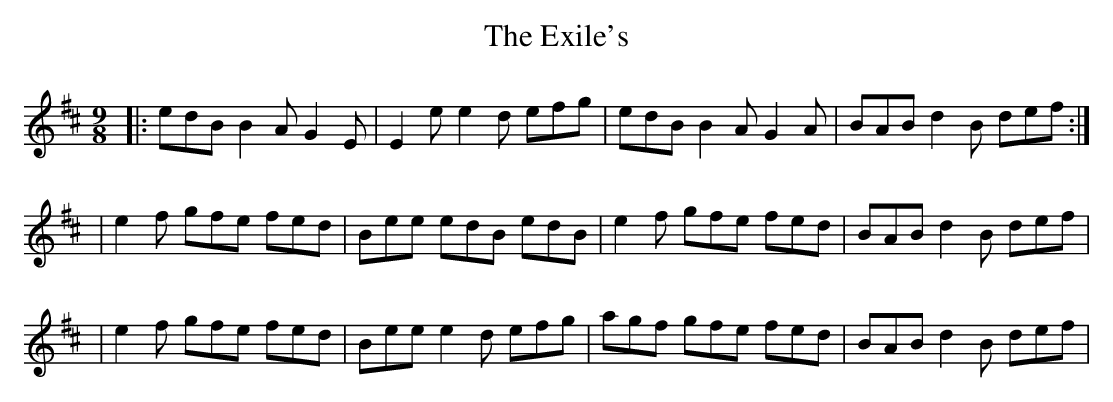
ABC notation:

X:1
T:The Exile's
M:9/8
L:1/8
K:Edor
|:edB B2A G2E|E2e e2d efg|edB B2A G2A|BAB d2B def:|
|e2f gfe fed|Bee edB edB|e2f gfe fed|BAB d2B def|
|e2f gfe fed|Bee e2d efg|agf gfe fed|BAB d2B def|
